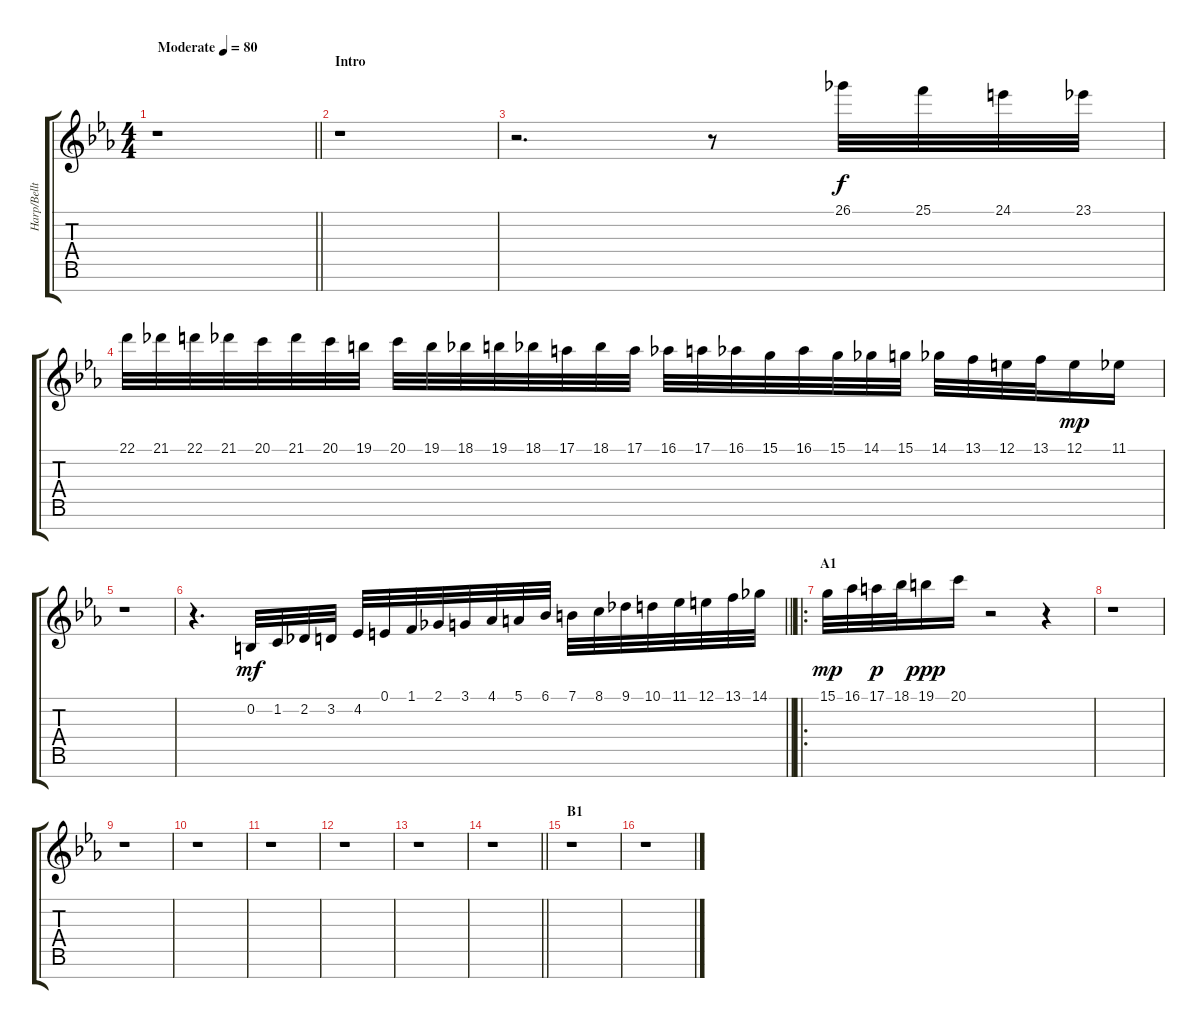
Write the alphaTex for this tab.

\track ("Harp/Belltree" "Harp/Bellt") {instrument orchestralharp}
\staff {score tabs}
\tuning (E4 B3 G3 D3 A2 E2 B1) {hide}
\ts (4 4)
\tempo (80 "Moderate")
\clef g2
\barLineRight lightlight
\ks eb
r.1{dy f instrument orchestralharp} |
\section ("" "Intro")
r.1 |
r.2{d} r.8{instrument applause} 26.1.32 25.1.32 24.1.32 23.1.32 |
22.1.32 21.1.32 22.1.32 21.1.32 20.1.32 21.1.32 20.1.32 19.1.32 20.1.32 19.1.32 18.1.32 19.1.32 18.1.32 17.1.32 18.1.32 17.1.32 16.1.32 17.1.32 16.1.32 15.1.32 16.1.32 15.1.32 14.1.32 15.1.32 14.1.32 13.1.32 12.1.32 13.1.32 12.1.16{dy mp} 11.1.16 |
r.1 |
\barLineRight lightlight
r.4{d instrument applause} 0.2.32{dy mf} 1.2.32 2.2.32 3.2.32 4.2.32 0.1.32 1.1.32 2.1.32 3.1.32 4.1.32 5.1.32 6.1.32 7.1.32 8.1.32 9.1.32 10.1.32 11.1.32 12.1.32 13.1.32 14.1.32 |
\ro
\section ("" "A1")
15.1.32{dy mp} 16.1.32 17.1.32{dy p} 18.1.32 19.1.16{dy ppp} 20.1.16 r.2 r.4 |
r.1 |
r.1 |
r.1 |
r.1 |
r.1 |
r.1 |
\barLineRight lightlight
r.1 |
\section ("" "B1")
r.1 |
r.1
